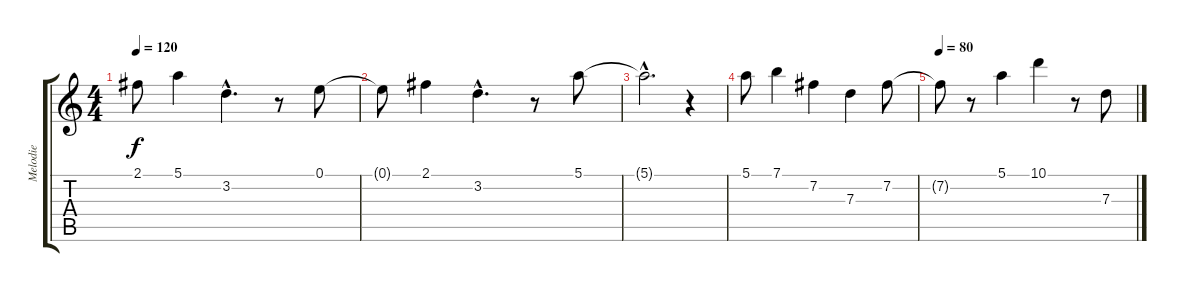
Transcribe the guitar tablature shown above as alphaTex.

\track ("Melodie" "Melodie") {instrument electricbassfinger}
\staff {score tabs}
\tuning (E4 B3 G3 D3 A2 E2) {hide}
\ts (4 4)
\tempo 120
\clef g2
\ks c
2.1{t}.8{dy f volume 0} 5.1.4 3.2{hac}.4{d} r.8 0.1.8 |
0.1{t}.8 2.1.4 3.2{hac}.4{d} r.8 5.1.8 |
5.1{hac t}.2{d} r.4 |
5.1.8 7.1.4 7.2.4 7.3.4 7.2.8 |
\tempo 80
7.2{t}.8 r.8 5.1.4 10.1.4 r.8 7.3.8
